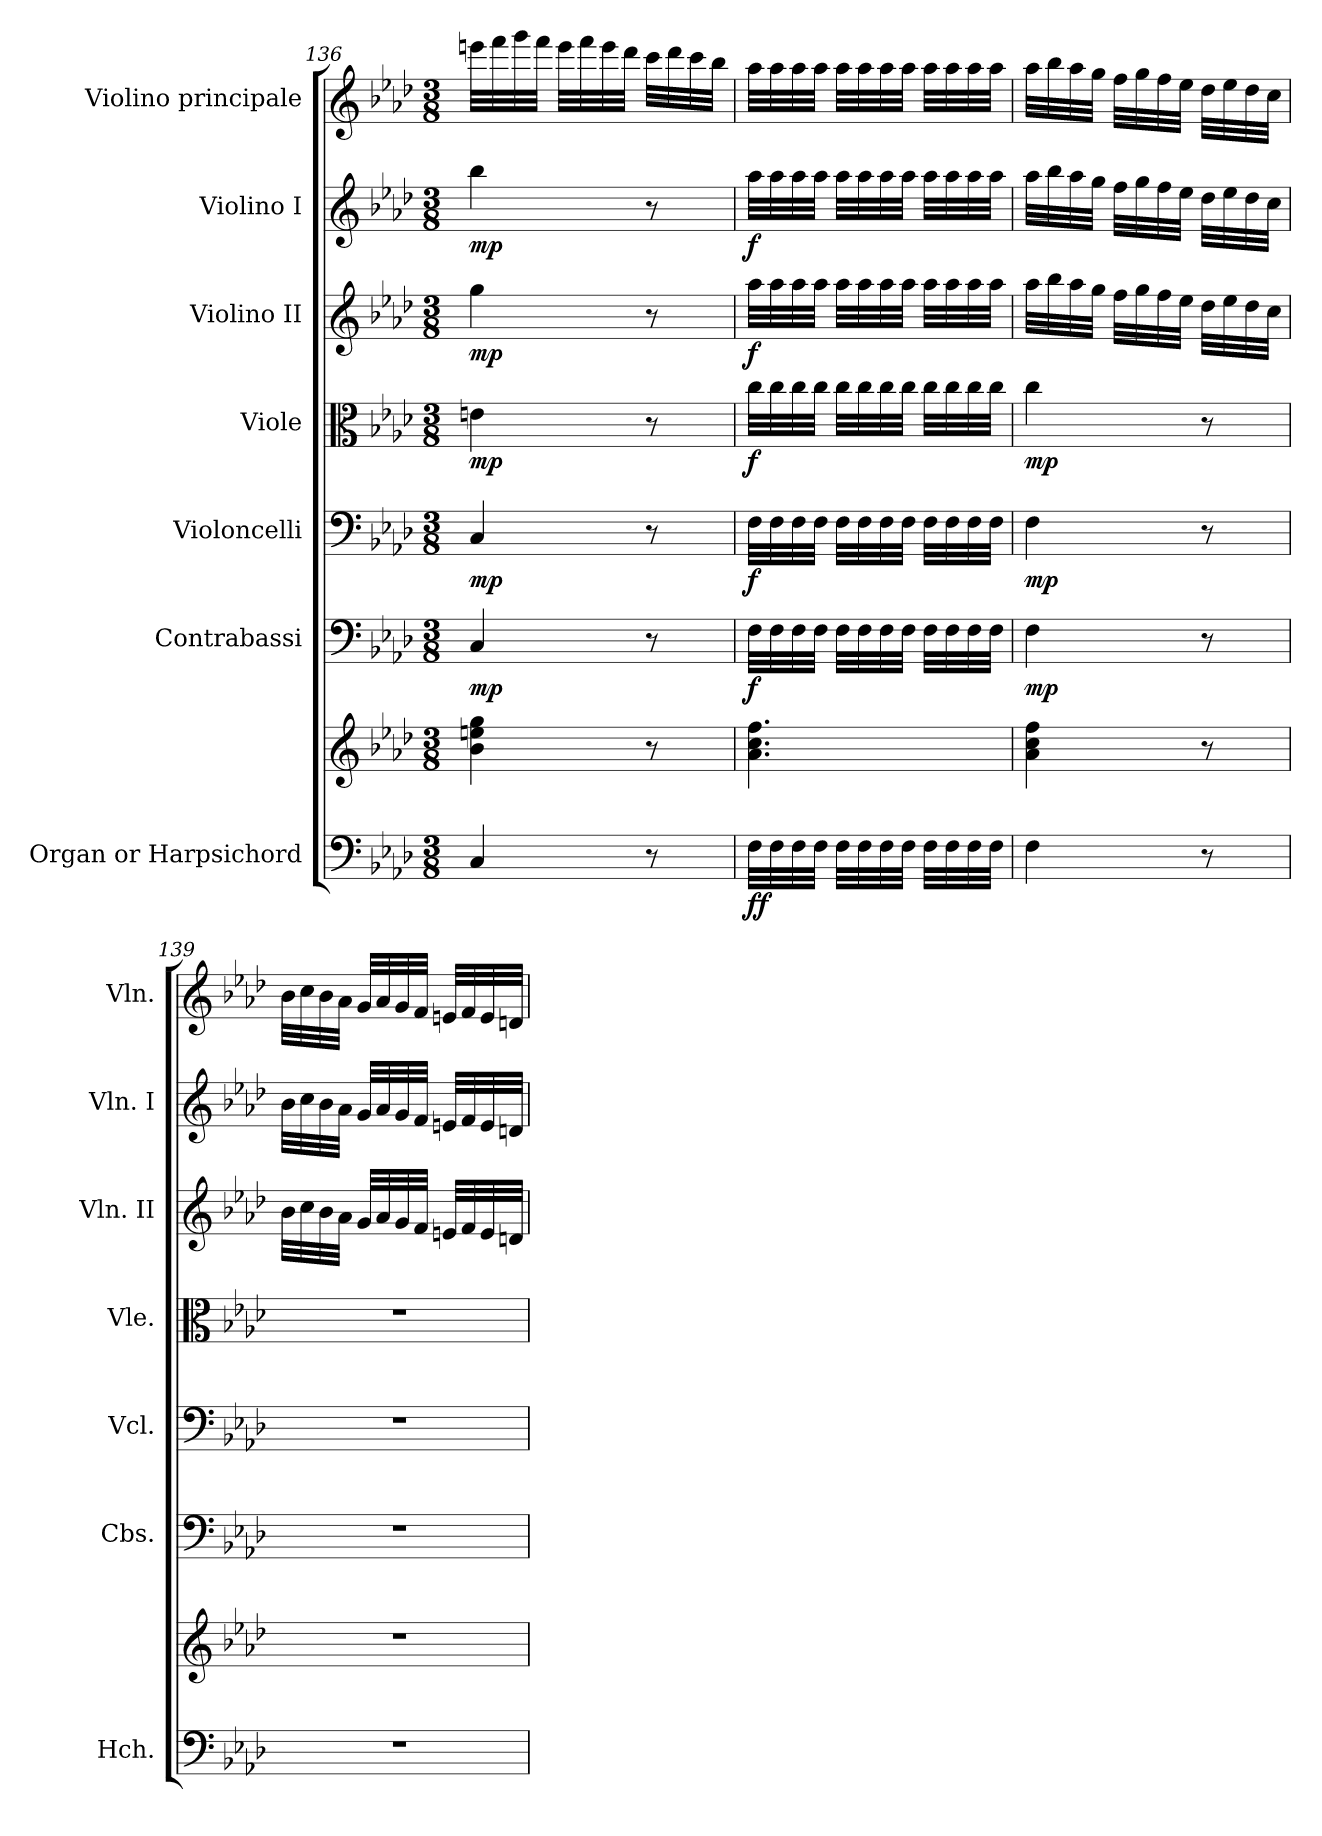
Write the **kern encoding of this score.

**kern	**kern	**dynam	**kern	**dynam	**kern	**dynam	**kern	**dynam	**kern	**dynam	**kern	**dynam	**kern
*part7	*part7	*part7	*part6	*part6	*part5	*part5	*part4	*part4	*part3	*part3	*part2	*part2	*part1
*staff8	*staff7	*staff7/8	*staff6	*staff6	*staff5	*staff5	*staff4	*staff4	*staff3	*staff3	*staff2	*staff2	*staff1
*I"Organ or Harpsichord	*	*	*I"Contrabassi	*	*I"Violoncelli	*	*I"Viole	*	*I"Violino II	*	*I"Violino I	*	*I"Violino principale
*I'Hch.	*	*	*I'Cbs.	*	*I'Vcl.	*	*I'Vle.	*	*I'Vln. II	*	*I'Vln. I	*	*I'Vln.
*clefF4	*clefG2	*	*clefF4	*	*clefF4	*	*clefC3	*	*clefG2	*	*clefG2	*	*clefG2
*	*	*	*ITrd7c12	*	*	*	*	*	*	*	*	*	*
*k[b-e-a-d-]	*k[b-e-a-d-]	*	*k[b-e-a-d-]	*	*k[b-e-a-d-]	*	*k[b-e-a-d-]	*	*k[b-e-a-d-]	*	*k[b-e-a-d-]	*	*k[b-e-a-d-]
*M3/8	*M3/8	*	*M3/8	*	*M3/8	*	*M3/8	*	*M3/8	*	*M3/8	*	*M3/8
=136	=136	=136	=136	=136	=136	=136	=136	=136	=136	=136	=136	=136	=136
!	!	!LO:DY:b=2	!	!	!	!	!	!	!	!	!	!	!
!	!	!LO:DY:n=1:b	!	!	!	!	!	!	!	!	!	!	!
!	!	!LO:DY:n=2:b	!	!LO:DY:b	!	!LO:DY:b	!	!LO:DY:b	!	!LO:DY:b	!	!LO:DY:b	!
4C/	4b-\ 4een\ 4gg\	mp mp mp	4CC/	mp	4C/	mp	4eni\	mp	4gg\	mp	4bb-\	mp	32eeen\LLL
.	.	.	.	.	.	.	.	.	.	.	.	.	32fff\
.	.	.	.	.	.	.	.	.	.	.	.	.	32ggg\
.	.	.	.	.	.	.	.	.	.	.	.	.	32fff\JJJ
.	.	.	.	.	.	.	.	.	.	.	.	.	32eee\LLL
.	.	.	.	.	.	.	.	.	.	.	.	.	32fff\
.	.	.	.	.	.	.	.	.	.	.	.	.	32eee\
.	.	.	.	.	.	.	.	.	.	.	.	.	32ddd-\JJJ
8r	8r	.	8r	.	8r	.	8r	.	8r	.	8r	.	32ccc\LLL
.	.	.	.	.	.	.	.	.	.	.	.	.	32ddd-\
.	.	.	.	.	.	.	.	.	.	.	.	.	32ccc\
.	.	.	.	.	.	.	.	.	.	.	.	.	32bb-\JJJ
=137	=137	=137	=137	=137	=137	=137	=137	=137	=137	=137	=137	=137	=137
!	!	!LO:DY:b=2	!	!	!	!	!	!	!	!	!	!	!
!	!	!LO:DY:n=1:b	!	!LO:DY:b	!	!LO:DY:b	!	!LO:DY:b	!	!LO:DY:b	!	!LO:DY:b	!
32F\LLL	4.a-\ 4.cc\ 4.ff\	f f	32FF\LLL	f	32F\LLL	f	32cc\LLL	f	32aa-\LLL	f	32aa-\LLL	f	32aa-\LLL
32F\	.	.	32FF\	.	32F\	.	32cc\	.	32aa-\	.	32aa-\	.	32aa-\
32F\	.	.	32FF\	.	32F\	.	32cc\	.	32aa-\	.	32aa-\	.	32aa-\
32F\JJJ	.	.	32FF\JJJ	.	32F\JJJ	.	32cc\JJJ	.	32aa-\JJJ	.	32aa-\JJJ	.	32aa-\JJJ
32F\LLL	.	.	32FF\LLL	.	32F\LLL	.	32cc\LLL	.	32aa-\LLL	.	32aa-\LLL	.	32aa-\LLL
32F\	.	.	32FF\	.	32F\	.	32cc\	.	32aa-\	.	32aa-\	.	32aa-\
32F\	.	.	32FF\	.	32F\	.	32cc\	.	32aa-\	.	32aa-\	.	32aa-\
32F\JJJ	.	.	32FF\JJJ	.	32F\JJJ	.	32cc\JJJ	.	32aa-\JJJ	.	32aa-\JJJ	.	32aa-\JJJ
32F\LLL	.	.	32FF\LLL	.	32F\LLL	.	32cc\LLL	.	32aa-\LLL	.	32aa-\LLL	.	32aa-\LLL
32F\	.	.	32FF\	.	32F\	.	32cc\	.	32aa-\	.	32aa-\	.	32aa-\
32F\	.	.	32FF\	.	32F\	.	32cc\	.	32aa-\	.	32aa-\	.	32aa-\
32F\JJJ	.	.	32FF\JJJ	.	32F\JJJ	.	32cc\JJJ	.	32aa-\JJJ	.	32aa-\JJJ	.	32aa-\JJJ
=138	=138	=138	=138	=138	=138	=138	=138	=138	=138	=138	=138	=138	=138
!	!	!LO:DY:b=2	!	!	!	!	!	!	!	!	!	!	!
!	!	!LO:DY:n=1:b	!	!	!	!	!	!	!	!	!	!	!
!	!	!LO:DY:n=2:b	!	!LO:DY:b	!	!LO:DY:b	!	!LO:DY:b	!	!	!	!	!
4F\	4a-\ 4cc\ 4ff\	mp mp mp	4FF\	mp	4F\	mp	4cc\	mp	32aa-\LLL	.	32aa-\LLL	.	32aa-\LLL
.	.	.	.	.	.	.	.	.	32bb-\	.	32bb-\	.	32bb-\
.	.	.	.	.	.	.	.	.	32aa-\	.	32aa-\	.	32aa-\
.	.	.	.	.	.	.	.	.	32gg\JJJ	.	32gg\JJJ	.	32gg\JJJ
.	.	.	.	.	.	.	.	.	32ff\LLL	.	32ff\LLL	.	32ff\LLL
.	.	.	.	.	.	.	.	.	32gg\	.	32gg\	.	32gg\
.	.	.	.	.	.	.	.	.	32ff\	.	32ff\	.	32ff\
.	.	.	.	.	.	.	.	.	32ee-\JJJ	.	32ee-\JJJ	.	32ee-\JJJ
8r	8r	.	8r	.	8r	.	8r	.	32dd-\LLL	.	32dd-\LLL	.	32dd-\LLL
.	.	.	.	.	.	.	.	.	32ee-\	.	32ee-\	.	32ee-\
.	.	.	.	.	.	.	.	.	32dd-\	.	32dd-\	.	32dd-\
.	.	.	.	.	.	.	.	.	32cc\JJJ	.	32cc\JJJ	.	32cc\JJJ
!!LO:PB:g=z
=139	=139	=139	=139	=139	=139	=139	=139	=139	=139	=139	=139	=139	=139
4.r	4.r	.	4.r	.	4.r	.	4.r	.	32b-\LLL	.	32b-\LLL	.	32b-\LLL
.	.	.	.	.	.	.	.	.	32cc\	.	32cc\	.	32cc\
.	.	.	.	.	.	.	.	.	32b-\	.	32b-\	.	32b-\
.	.	.	.	.	.	.	.	.	32a-\JJJ	.	32a-\JJJ	.	32a-\JJJ
.	.	.	.	.	.	.	.	.	32g/LLL	.	32g/LLL	.	32g/LLL
.	.	.	.	.	.	.	.	.	32a-/	.	32a-/	.	32a-/
.	.	.	.	.	.	.	.	.	32g/	.	32g/	.	32g/
.	.	.	.	.	.	.	.	.	32f/JJJ	.	32f/JJJ	.	32f/JJJ
.	.	.	.	.	.	.	.	.	32en/LLL	.	32en/LLL	.	32en/LLL
.	.	.	.	.	.	.	.	.	32f/	.	32f/	.	32f/
.	.	.	.	.	.	.	.	.	32e/	.	32e/	.	32e/
.	.	.	.	.	.	.	.	.	32dn/JJJ	.	32dn/JJJ	.	32dn/JJJ
=	=	=	=	=	=	=	=	=	=	=	=	=	=
*-	*-	*-	*-	*-	*-	*-	*-	*-	*-	*-	*-	*-	*-
